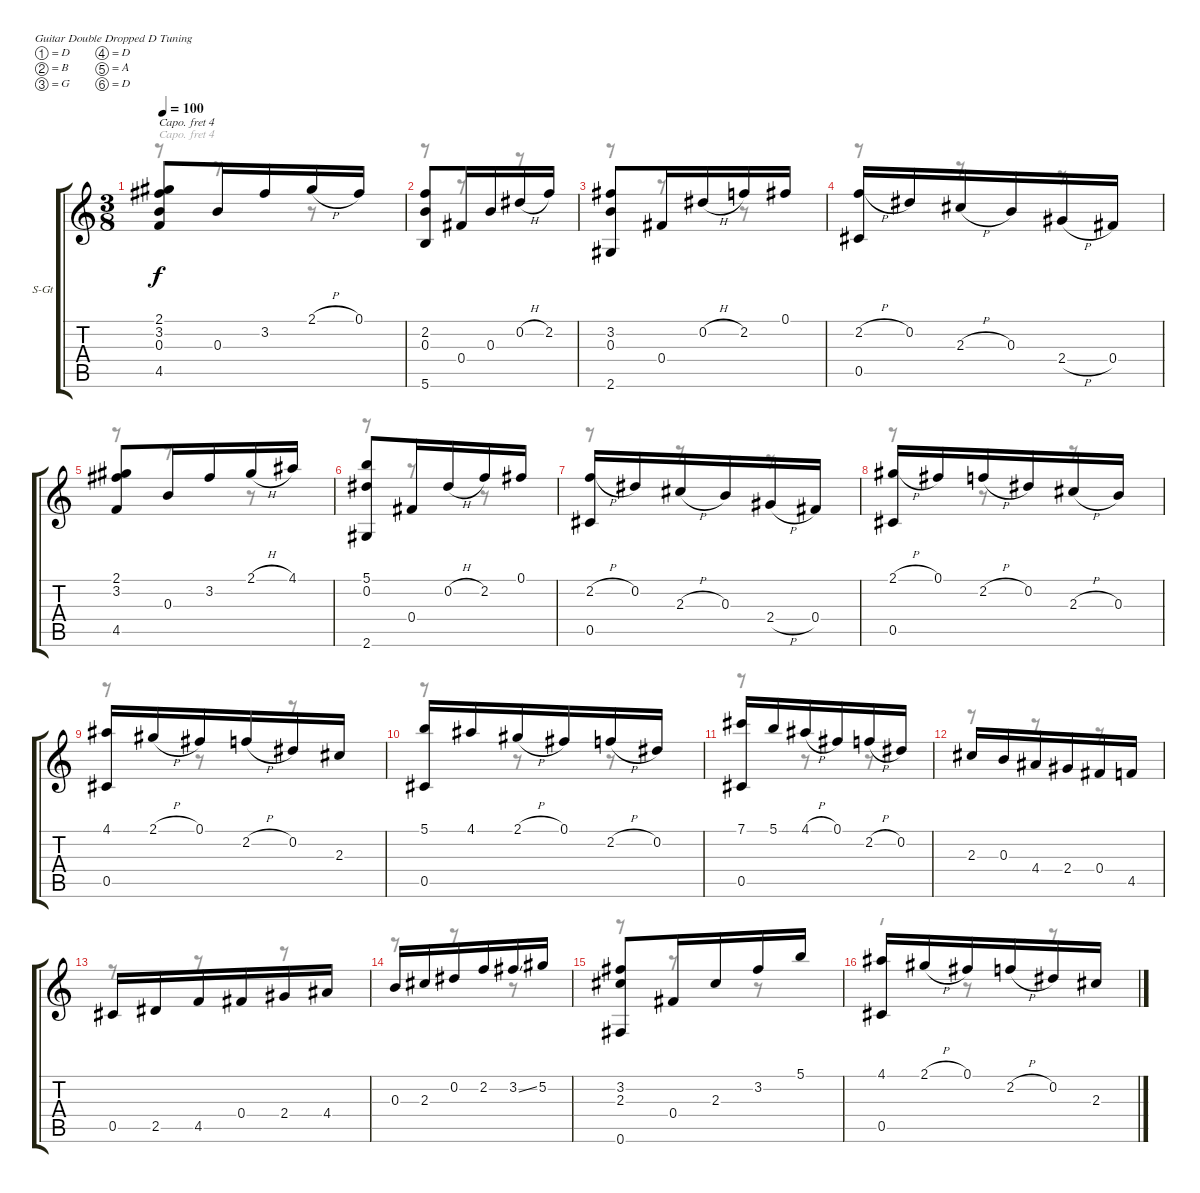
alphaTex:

\bracketExtendMode groupsimilarinstruments
\firstSystemTrackNameOrientation horizontal
\otherSystemsTrackNameOrientation horizontal
\track ("" "S-Gt") {instrument acousticguitarsteel}
\staff {score tabs}
\capo 4
\tuning (D4 B3 G3 D3 A2 D2)
\voice
\ts (3 8)
\tempo 100
\clef g2
\ks c
(2.1 3.2 0.3 4.5).8{dy f} 0.3.16 3.2.16 2.1{h}.16 0.1.16 |
(2.2 0.3 5.6).8 0.4.16 0.3.16 0.2{h}.16 2.2.16 |
(3.2 0.3 2.6).8 0.4.16 0.2{h}.16 2.2.16 0.1.16 |
(2.2{h} 0.5).16 0.2.16 2.3{h}.16 0.3.16 2.4{h}.16 0.4.16 |
(2.1 3.2 4.5).8 0.3.16 3.2.16 2.1{h}.16 4.1.16 |
(5.1 0.2 2.6).8 0.4.16 0.2{h}.16 2.2.16 0.1.16 |
(2.2{h} 0.5).16 0.2.16 2.3{h}.16 0.3.16 2.4{h}.16 0.4.16 |
(2.1{h} 0.5).16 0.1.16 2.2{h}.16 0.2.16 2.3{h}.16 0.3.16 |
(4.1 0.5).16 2.1{h}.16 0.1.16 2.2{h}.16 0.2.16 2.3.16 |
(5.1 0.5).16 4.1.16 2.1{h}.16 0.1.16 2.2{h}.16 0.2.16 |
(7.1 0.5).16 5.1.16 4.1{h}.16 0.1.16 2.2{h}.16 0.2.16 |
2.3.16 0.3.16 4.4.16 2.4.16 0.4.16 4.5.16 |
0.5.16 2.5.16 4.5.16 0.4.16 2.4.16 4.4.16 |
0.3.16 2.3.16 0.2.16 2.2.16 3.2{ss}.16 5.2.16 |
(3.2 2.3 0.6).8 0.4.16 2.3.16 3.2.16 5.1.16 |
(4.1 0.5).16 2.1{h}.16 0.1.16 2.2{h}.16 0.2.16 2.3.16
\voice
\clef g2
\ottava regular
\simile none
\ks c
r.8{dy mf} r.8 r.8 |
r.8 r.8 r.8 |
r.8 r.8 r.8 |
r.8 r.8 r.8 |
r.8 r.8 r.8 |
r.8 r.8 r.8 |
r.8 r.8 r.8 |
r.8 r.8 r.8 |
r.8 r.8 r.8 |
r.8 r.8 r.8 |
r.8 r.8 r.8 |
r.8 r.8 r.8 |
r.8 r.8 r.8 |
r.8 r.8 r.8 |
r.8 r.8 r.8 |
r.8 r.8 r.8
